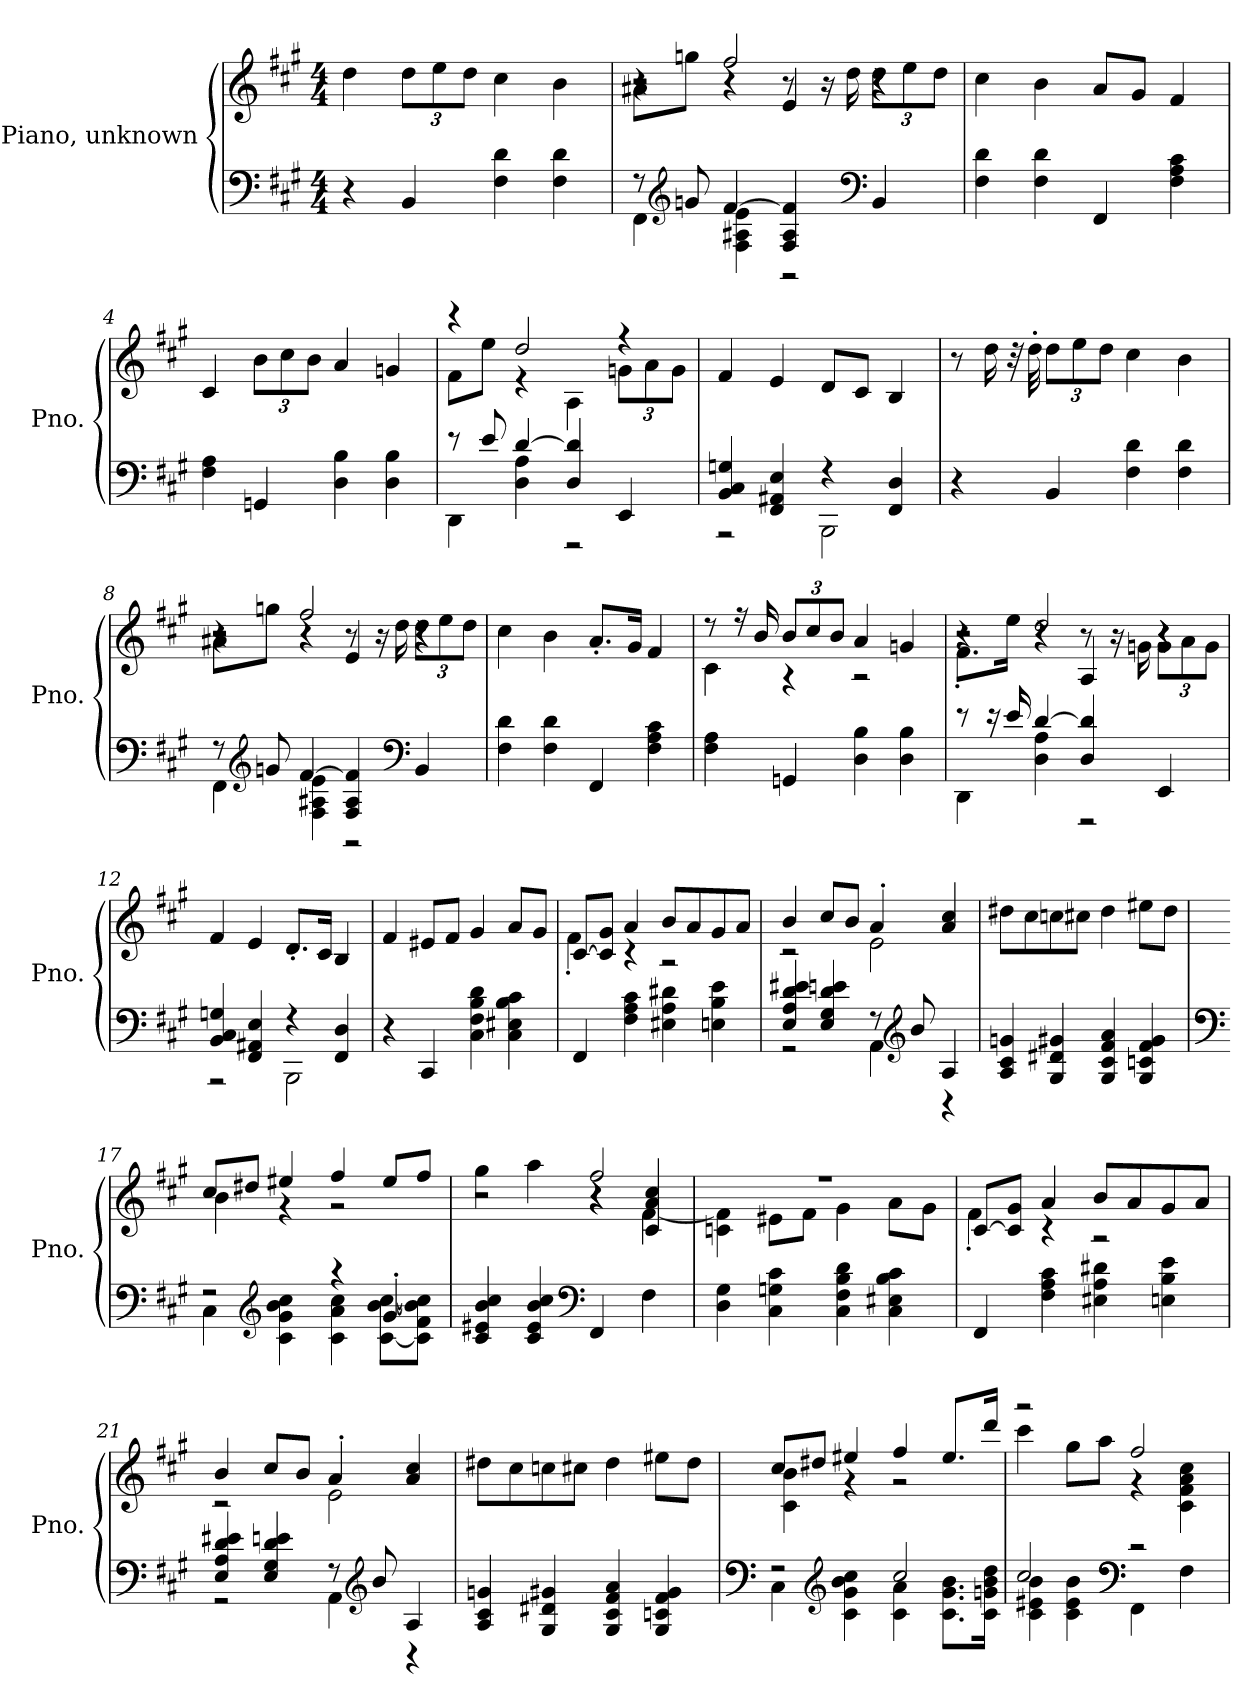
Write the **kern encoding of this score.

**kern	**kern
*part1	*part1
*staff2	*staff1
*I"Piano, unknown	*
*I'Pno.	*
*clefF4	*clefG2
*k[f#c#g#]	*k[f#c#g#]
*M4/4	*M4/4
*MM120	*MM120
=1	=1
4r	4dd\
*	*Xbrackettup
4BB/	12dd\L
.	12ee\
.	12dd\J
4F#\ 4d\	4cc#\
4F#\ 4d\	4b\
=2	=2
*^	*^
*	*	*	*^
8r	4FF#\	4r	8a#X\L	2r
*clefG2	*	*	*	*
8gn/	.	.	8ggn\J	.
[4f#/	4F#\ 4A#X\ 4e\	2ff#/	4r	.
4F#/ 4A#/ 4f#/]	2r	.	8r	4e/
.	.	.	16r	.
.	.	.	16dd\	.
*clefF4	*	*	*	*
4BB/	.	4r	12dd\L	4r
.	.	.	12ee\	.
.	.	.	12dd\J	.
*v	*v	*	*	*
*	*v	*v	*v
=3	=3
4F#\ 4d\	4cc#\
4F#\ 4d\	4b\
4FF#/	8a/L
.	8g#/J
4F#\ 4A\ 4c#\	4f#/
=4	=4
4F#\ 4A\	4c#/
4GGn/	12b\L
.	12cc#\
.	12b\J
4D\ 4B\	4a/
4D\ 4B\	4gn/
!!LO:LB:g=z
=5	=5
*^	*^
8r	4DD\	4r	8f#\L
8e/	.	.	8ee\J
[4d/	4D\ 4A\	2dd/	4r
4D/ 4d/]	2r	.	4A\
4EE/	.	4r	12gn\L
.	.	.	12a\
.	.	.	12g\J
*	*	*v	*v
=6	=6	=6
4BB/ 4C#/ 4Gn/	2r	4f#/
4FF#/ 4AA#X/ 4E/	.	4e/
4r	2BBB\	8d/L
.	.	8c#/J
4FF#/ 4D/	.	4B/
*v	*v	*
=7	=7
4r	8r
.	16dd\
.	32r
.	32dd'\
4BB/	12dd\L
.	12ee\
.	12dd\J
4F#\ 4d\	4cc#\
4F#\ 4d\	4b\
=8	=8
*^	*^
*	*	*	*^
8r	4FF#\	4r	8a#X\L	2r
*clefG2	*	*	*	*
8gn/	.	.	8ggn\J	.
[4f#/	4F#\ 4A#X\ 4e\	2ff#/	4r	.
4F#/ 4A#/ 4f#/]	2r	.	8r	4e/
.	.	.	16r	.
.	.	.	16dd\	.
*clefF4	*	*	*	*
4BB/	.	4r	12dd\L	4r
.	.	.	12ee\	.
.	.	.	12dd\J	.
*v	*v	*	*	*
*	*v	*v	*v
!!LO:LB:g=z
=9	=9
4F#\ 4d\	4cc#\
4F#\ 4d\	4b\
4FF#/	8.a'/L
.	16g#/Jk
4F#\ 4A\ 4c#\	4f#/
=10	=10
*	*^
4F#\ 4A\	8r	4c#\
.	16r	.
.	16b/	.
4GGn/	12b/L	4r
.	12cc#/	.
.	12b/J	.
4D\ 4B\	4a/	2r
4D\ 4B\	4gn/	.
=11	=11	=11
*^	*	*^
8r	4DD\	4r	8.f#'\L	2r
16r	.	.	.	.
16e/	.	.	16ee\Jk	.
[4d/	4D\ 4A\	2dd/	4r	.
4D/ 4d/]	2r	.	8r	4A/
.	.	.	16r	.
.	.	.	16gn\	.
4EE/	.	4r	12g\L	4r
.	.	.	12a\	.
.	.	.	12g\J	.
*	*	*v	*v	*v
=12	=12	=12
4BB/ 4C#/ 4Gn/	2r	4f#/
4FF#/ 4AA#X/ 4E/	.	4e/
4r	2BBB\	8.d'/L
.	.	16c#/Jk
4FF#/ 4D/	.	4B/
*v	*v	*
!!LO:LB:g=z
=13	=13
4r	4f#/
4CC#/	8e#X/L
.	8f#/J
4C#\ 4F#\ 4B\ 4d\	4g#/
4C#\ 4E#X\ 4B\ 4c#\	8a/L
.	8g#/J
=14	=14
*	*^
4FF#/	[8c#/L	4f#'\
.	8c#/] 8g#/J	.
4F#\ 4A\ 4c#\	4a/	4r
4E#X\ 4A\ 4d#X\	8b/L	2r
.	8a/	.
4En\ 4B\ 4e\	8g#/	.
.	8a/J	.
=15	=15	=15
*^	*	*
4E/ 4A/ 4d/ 4e#X/	2r	4b/	2r
4E/ 4G#/ 4d/ 4en/	.	8cc#/L	.
.	.	8b/J	.
8r	4AA\	4a'/	2e\
*clefG2	*	*	*
8b/	.	.	.
4A/	4r	4a/ 4cc#/	.
*v	*v	*	*
*	*v	*v
=16	=16
4A/ 4c#/ 4gn/	8dd#X\L
.	8cc#\
4G#/ 4d#X/ 4g#X/	8ccn\
.	8cc#X\J
4G#/ 4c#/ 4f#/ 4a/	4dd#\
4G#/ 4cn/ 4f#/ 4g#/	8ee#X\L
.	8dd#\J
!!LO:LB:g=z
=17	=17
*clefF4	*
*^	*^
2r	4C#\	8cc#/L	4b\
.	.	8dd#X/J	.
*clefG2	*	*	*
.	4c#\ 4g#\ 4b\ 4cc#\	4ee#X/	4r
4r	4c#\ 4a\ 4cc#\	4ff#/	2r
4g#'/	[8c#\ [8b\ [8cc#\L	8ee#/L	.
.	8c#\] 8f#\ 8b\] 8cc#\]J	8ff#/J	.
*v	*v	*	*
=18	=18	=18
*	*	*^
4c#/ 4e#X/ 4b/ 4cc#/	2r	4gg#\	2r
4c#/ 4e#/ 4b/ 4cc#/	.	4aa\	.
*clefF4	*	*	*
4FF#/	2ff#/	4r	4r
4F#\	.	[4f#\	4c#/ 4a/ 4cc#/
*	*	*v	*v
=19	=19	=19
4D\ 4G#\	1r	4cn\ 4f#\]
4C#\ 4Gn\ 4c#\	.	8e#X\L
.	.	8f#\J
4C#\ 4F#\ 4B\ 4d\	.	4g#\
4C#\ 4E#X\ 4B\ 4c#\	.	8a\L
.	.	8g#\J
=20	=20	=20
4FF#/	[8c#/L	4f#'\
.	8c#/] 8g#/J	.
4F#\ 4A\ 4c#\	4a/	4r
4E#X\ 4A\ 4d#X\	8b/L	2r
.	8a/	.
4En\ 4B\ 4e\	8g#/	.
.	8a/J	.
!!LO:LB:g=z	!!
=21	=21	=21
*^	*	*
4E/ 4A/ 4d/ 4e#X/	2r	4b/	2r
4E/ 4G#/ 4d/ 4en/	.	8cc#/L	.
.	.	8b/J	.
8r	4AA\	4a'/	2e\
*clefG2	*	*	*
8b/	.	.	.
4A/	4r	4a/ 4cc#/	.
*v	*v	*	*
*	*v	*v
=22	=22
4A/ 4c#/ 4gn/	8dd#X\L
.	8cc#\
4G#/ 4d#X/ 4g#X/	8ccn\
.	8cc#X\J
4G#/ 4c#/ 4f#/ 4a/	4dd#\
4G#/ 4cn/ 4f#/ 4g#/	8ee#X\L
.	8dd#\J
=23	=23
*clefF4	*
*^	*^
2r	4C#\	8cc#/L	4c#\ 4b\
.	.	8dd#X/J	.
*clefG2	*	*	*
.	4c#\ 4g#\ 4b\ 4cc#\	4ee#X/	4r
2cc#/	4c#\ 4a\	4ff#/	2r
.	8.c#\ 8.g#\ 8.b\L	8.ee#/L	.
.	16c#\ 16gn\ 16b\ 16dd\Jk	16ddd/Jk	.
=24	=24	=24	=24
2cc#/	4c#\ 4e#X\ 4b\	2r	4ccc#\
.	4c#\ 4e#\ 4b\	.	8gg#\L
.	.	.	8aa\J
*clefF4	*	*	*
2r	4FF#\	2ff#/	4r
.	4F#\	.	4c#\ 4f#\ 4a\ 4cc#\
*v	*v	*	*
*	*v	*v
=	=
*-	*-
